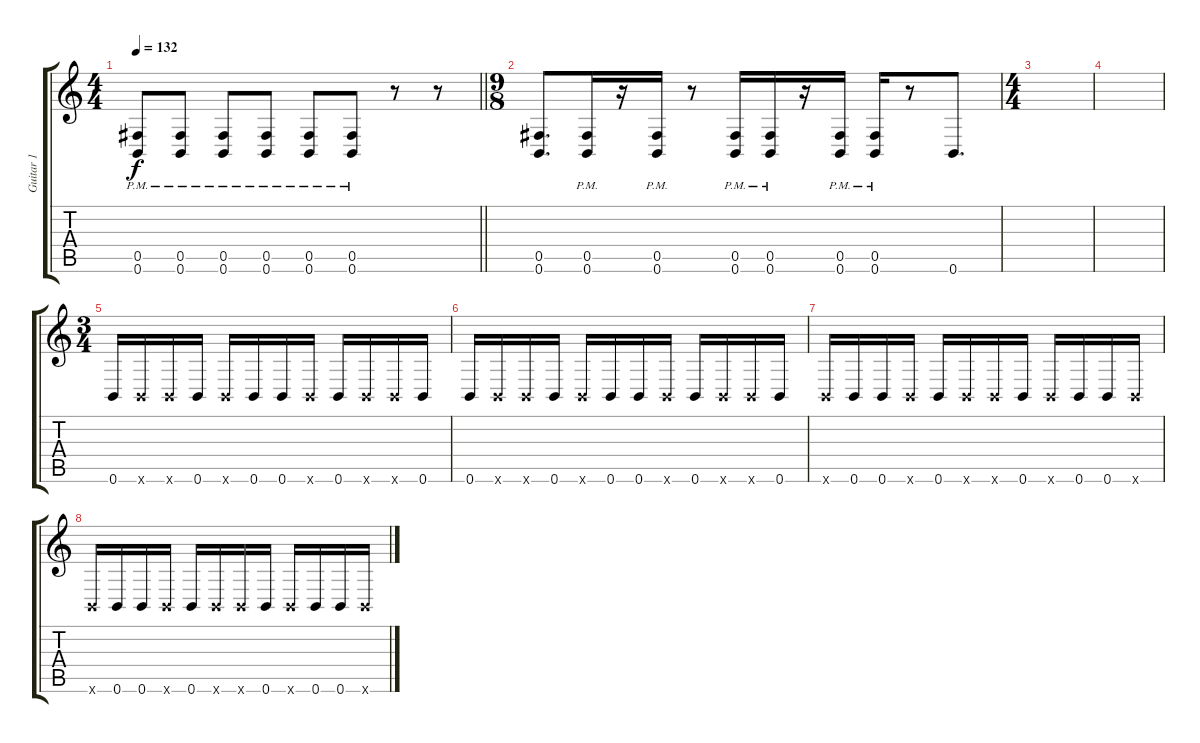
\track ("Guitar 1" "Guitar 1") {instrument distortionguitar}
\staff {score tabs}
\tuning (Db4 Ab3 E3 B2 Gb2 B1) {hide}
\ts (4 4)
\tempo 132
\clef g2
\barLineRight lightlight
\ks c
(0.5{pm} 0.6{pm}).8{dy f} (0.5{pm} 0.6{pm}).8 (0.5{pm} 0.6{pm}).8 (0.5{pm} 0.6{pm}).8 (0.5{pm} 0.6{pm}).8 (0.5{pm} 0.6{pm}).8 r.8 r.8 |
\ts (9 8)
\section ("" "")
(0.5 0.6).8{d} (0.5{pm} 0.6{pm}).16 r.16 (0.5{pm} 0.6{pm}).16 r.8 (0.5{pm} 0.6{pm}).16 (0.5{pm} 0.6{pm}).16 r.16 (0.5{pm} 0.6{pm}).16 (0.5{pm} 0.6{pm}).16 r.8 0.6.8{d} |
\ts (4 4)
|
|
\ts (3 4)
0.6.16 0.6{x}.16 0.6{x}.16 0.6.16 0.6{x}.16 0.6.16 0.6.16 0.6{x}.16 0.6.16 0.6{x}.16 0.6{x}.16 0.6.16 |
0.6.16 0.6{x}.16 0.6{x}.16 0.6.16 0.6{x}.16 0.6.16 0.6.16 0.6{x}.16 0.6.16 0.6{x}.16 0.6{x}.16 0.6.16 |
0.6{x}.16 0.6.16 0.6.16 0.6{x}.16 0.6.16 0.6{x}.16 0.6{x}.16 0.6.16 0.6{x}.16 0.6.16 0.6.16 0.6{x}.16 |
0.6{x}.16 0.6.16 0.6.16 0.6{x}.16 0.6.16 0.6{x}.16 0.6{x}.16 0.6.16 0.6{x}.16 0.6.16 0.6.16 0.6{x}.16
